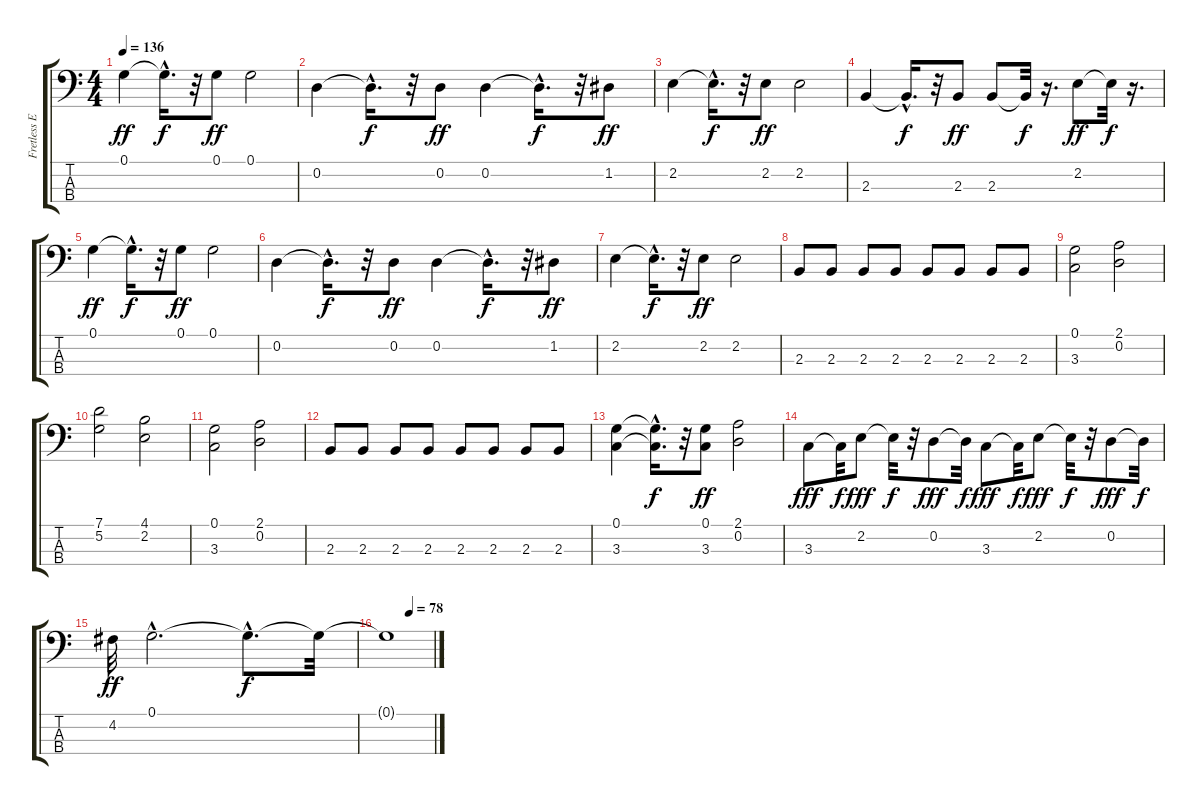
\track ("Fretless E. Bass" "Fretless E") {instrument fretlessbass}
\staff {score tabs}
\tuning (G2 D2 A1 E1) {hide}
\ts (4 4)
\tempo 136
\clef f4
\ks c
0.1.4{dy ff} 0.1{hac t}.16{d dy f} r.32 0.1.8{dy ff} 0.1.2 |
0.2.4 0.2{hac t}.16{d dy f} r.32 0.2.8{dy ff} 0.2.4 0.2{hac t}.16{d dy f} r.32 1.2.8{dy ff} |
2.2.4 2.2{hac t}.16{d dy f} r.32 2.2.8{dy ff} 2.2.2 |
2.3.4 2.3{hac t}.16{d dy f} r.32 2.3.8{dy ff} 2.3.8 2.3{t}.32{dy f} r.16{d} 2.2.8{dy ff} 2.2{t}.32{dy f} r.16{d} |
0.1.4{dy ff} 0.1{hac t}.16{d dy f} r.32 0.1.8{dy ff} 0.1.2 |
0.2.4 0.2{hac t}.16{d dy f} r.32 0.2.8{dy ff} 0.2.4 0.2{hac t}.16{d dy f} r.32 1.2.8{dy ff} |
2.2.4 2.2{hac t}.16{d dy f} r.32 2.2.8{dy ff} 2.2.2 |
2.3.8 2.3.8 2.3.8 2.3.8 2.3.8 2.3.8 2.3.8 2.3.8 |
(0.1 3.3).2 (2.1 0.2).2 |
(7.1 5.2).2 (4.1 2.2).2 |
(0.1 3.3).2 (2.1 0.2).2 |
2.3.8 2.3.8 2.3.8 2.3.8 2.3.8 2.3.8 2.3.8 2.3.8 |
(0.1 3.3).4 (0.1{hac t} 3.3{hac t}).16{d dy f} r.32 (0.1 3.3).8{dy ff} (2.1 0.2).2 |
3.3.8{dy fff} 3.3{t}.32{dy f} 2.2.8{dy fff} 2.2{t}.32{dy f} r.32 0.2.8{dy fff} 0.2{t}.32{dy f} 3.3.8{dy fff} 3.3{t}.32{dy f} 2.2.8{dy fff} 2.2{t}.32{dy f} r.32 0.2.8{dy fff} 0.2{t}.32{dy f} |
4.2.32{dy ff} 0.1{hac}.2{d} 0.1{hac t}.8{d dy f} 0.1{t}.32 |
\tempo (78 0.5)
0.1{t}.1
